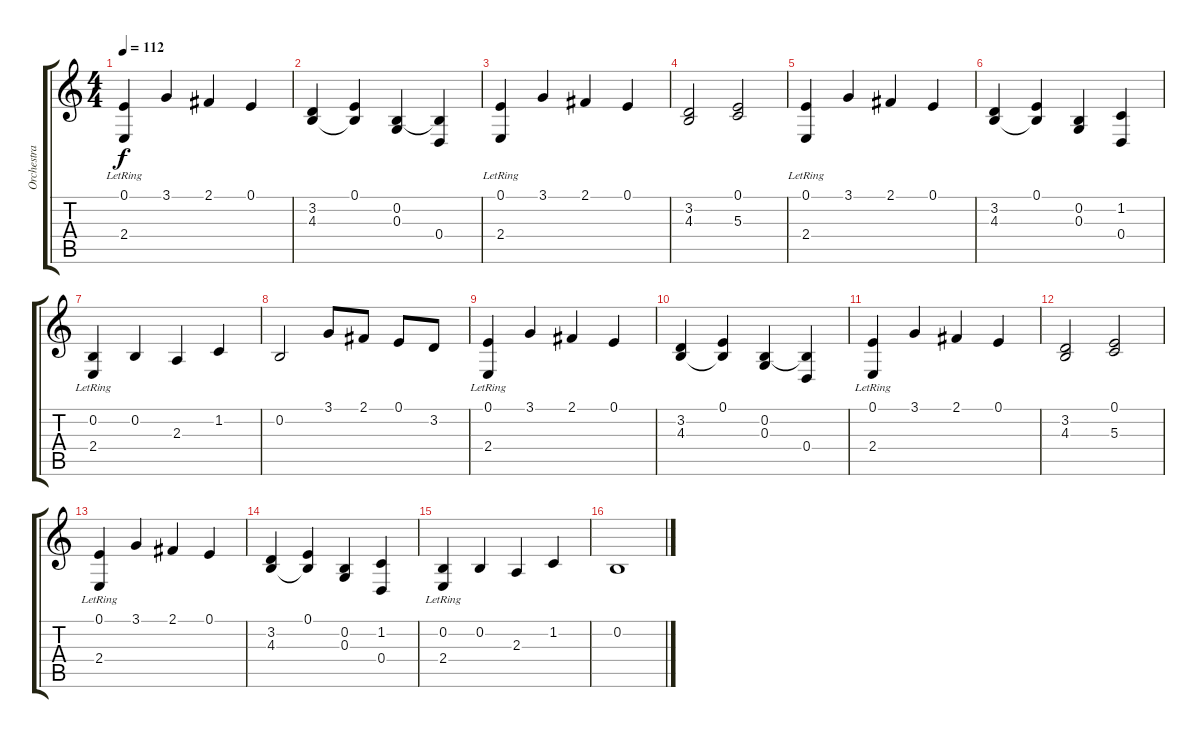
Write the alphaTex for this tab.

\track ("Orchestra" "Orchestra") {instrument viola}
\staff {score tabs}
\tuning (E4 B3 G3 D3 A2 E2) {hide}
\ts (4 4)
\tempo 112
\clef g2
\ks c
(0.1 2.4{lr}).4{dy f} 3.1.4 2.1.4 0.1.4 |
(3.2 4.3).4 (0.1 4.3{t}).4 (0.2 0.3).4 (0.2{t} 0.4).4 |
(0.1 2.4{lr}).4 3.1.4 2.1.4 0.1.4 |
(3.2 4.3).2 (0.1 5.3).2 |
(0.1 2.4{lr}).4 3.1.4 2.1.4 0.1.4 |
(3.2 4.3).4 (0.1 4.3{t}).4 (0.2 0.3).4 (1.2 0.4).4 |
(0.2 2.4{lr}).4 0.2.4 2.3.4 1.2.4 |
0.2.2 3.1.8 2.1.8 0.1.8 3.2.8 |
(0.1 2.4{lr}).4 3.1.4 2.1.4 0.1.4 |
(3.2 4.3).4 (0.1 4.3{t}).4 (0.2 0.3).4 (0.2{t} 0.4).4 |
(0.1 2.4{lr}).4 3.1.4 2.1.4 0.1.4 |
(3.2 4.3).2 (0.1 5.3).2 |
(0.1 2.4{lr}).4 3.1.4 2.1.4 0.1.4 |
(3.2 4.3).4 (0.1 4.3{t}).4 (0.2 0.3).4 (1.2 0.4).4 |
(0.2 2.4{lr}).4 0.2.4 2.3.4 1.2.4 |
0.2.1
